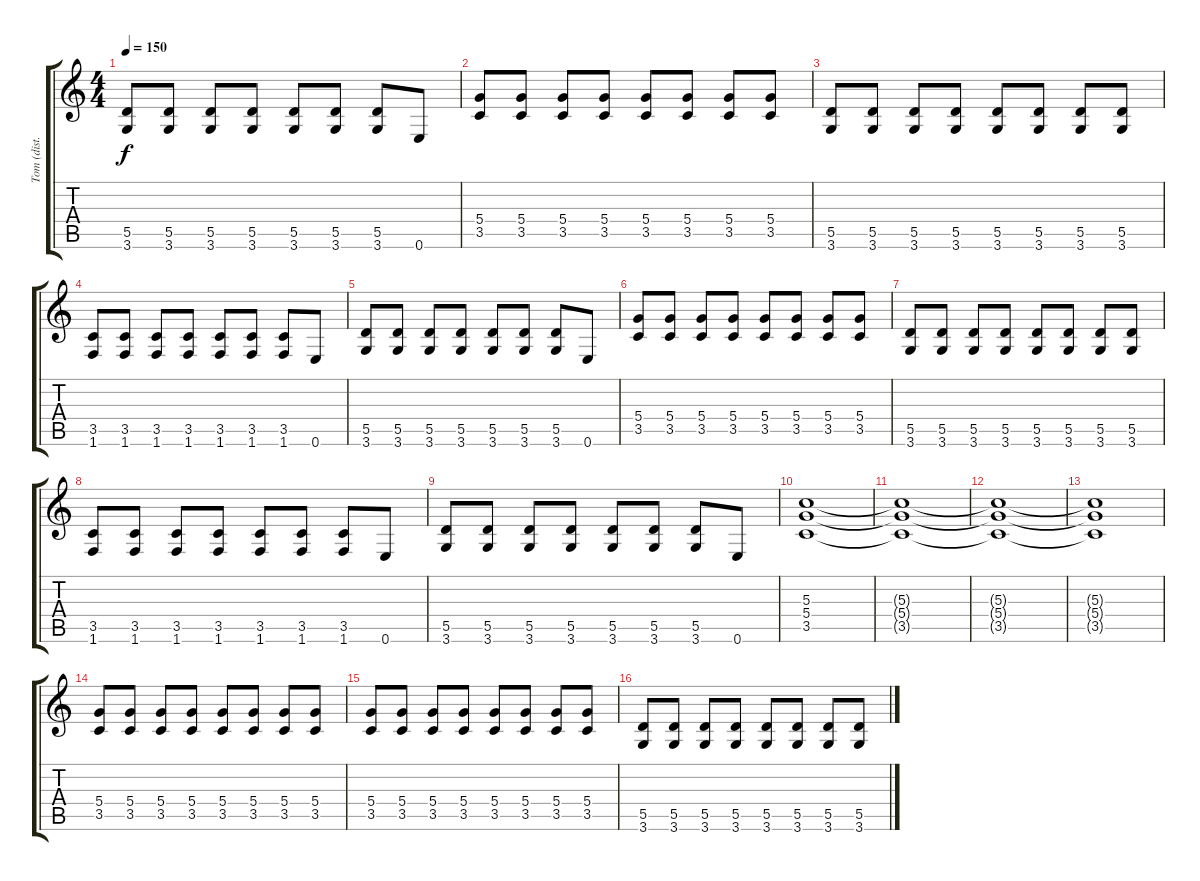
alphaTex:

\track ("Tom (dist.)" "Tom (dist.") {instrument distortionguitar}
\staff {score tabs}
\tuning (E4 B3 G3 D3 A2 E2) {hide}
\ts (4 4)
\tempo 150
\clef g2
\ks c
(5.5 3.6).8{dy f} (5.5 3.6).8 (5.5 3.6).8 (5.5 3.6).8 (5.5 3.6).8 (5.5 3.6).8 (5.5 3.6).8 0.6.8 |
(5.4 3.5).8 (5.4 3.5).8 (5.4 3.5).8 (5.4 3.5).8 (5.4 3.5).8 (5.4 3.5).8 (5.4 3.5).8 (5.4 3.5).8 |
(5.5 3.6).8 (5.5 3.6).8 (5.5 3.6).8 (5.5 3.6).8 (5.5 3.6).8 (5.5 3.6).8 (5.5 3.6).8 (5.5 3.6).8 |
(3.5 1.6).8 (3.5 1.6).8 (3.5 1.6).8 (3.5 1.6).8 (3.5 1.6).8 (3.5 1.6).8 (3.5 1.6).8 0.6.8 |
(5.5 3.6).8 (5.5 3.6).8 (5.5 3.6).8 (5.5 3.6).8 (5.5 3.6).8 (5.5 3.6).8 (5.5 3.6).8 0.6.8 |
(5.4 3.5).8 (5.4 3.5).8 (5.4 3.5).8 (5.4 3.5).8 (5.4 3.5).8 (5.4 3.5).8 (5.4 3.5).8 (5.4 3.5).8 |
(5.5 3.6).8 (5.5 3.6).8 (5.5 3.6).8 (5.5 3.6).8 (5.5 3.6).8 (5.5 3.6).8 (5.5 3.6).8 (5.5 3.6).8 |
(3.5 1.6).8 (3.5 1.6).8 (3.5 1.6).8 (3.5 1.6).8 (3.5 1.6).8 (3.5 1.6).8 (3.5 1.6).8 0.6.8 |
(5.5 3.6).8 (5.5 3.6).8 (5.5 3.6).8 (5.5 3.6).8 (5.5 3.6).8 (5.5 3.6).8 (5.5 3.6).8 0.6.8 |
(5.3 5.4 3.5).1 |
(5.3{t} 5.4{t} 3.5{t}).1 |
(5.3{t} 5.4{t} 3.5{t}).1 |
(5.3{t} 5.4{t} 3.5{t}).1 |
(5.4 3.5).8 (5.4 3.5).8 (5.4 3.5).8 (5.4 3.5).8 (5.4 3.5).8 (5.4 3.5).8 (5.4 3.5).8 (5.4 3.5).8 |
(5.4 3.5).8 (5.4 3.5).8 (5.4 3.5).8 (5.4 3.5).8 (5.4 3.5).8 (5.4 3.5).8 (5.4 3.5).8 (5.4 3.5).8 |
(5.5 3.6).8 (5.5 3.6).8 (5.5 3.6).8 (5.5 3.6).8 (5.5 3.6).8 (5.5 3.6).8 (5.5 3.6).8 (5.5 3.6).8
